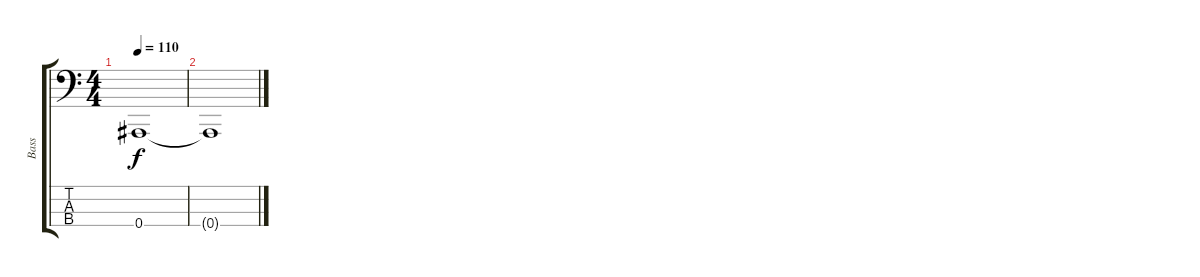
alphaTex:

\track ("Bass" "Bass") {instrument electricbassfinger}
\staff {score tabs}
\tuning (Eb2 Bb1 F1 Bb0) {hide}
\ts (4 4)
\tempo 110
\clef f4
\ks c
0.4{t}.1{dy f} |
0.4{t}.1
